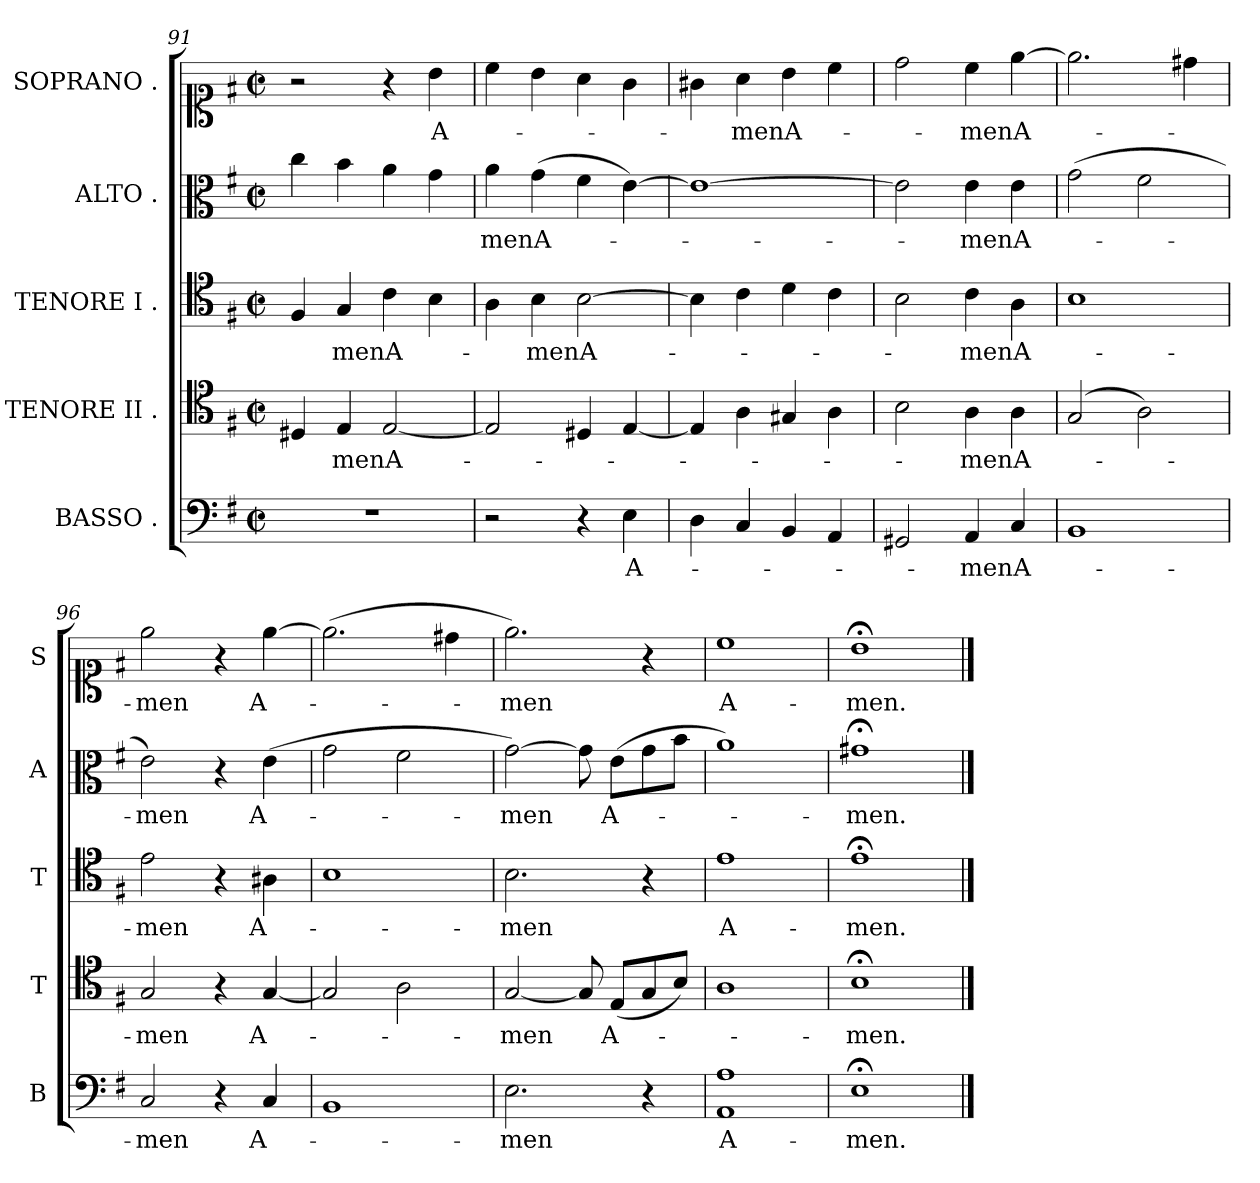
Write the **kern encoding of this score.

**kern	**text	**kern	**text	**kern	**text	**kern	**text	**kern	**text
*part5	*part5	*part4	*part4	*part3	*part3	*part2	*part2	*part1	*part1
*staff5	*staff5	*staff4	*staff4	*staff3	*staff3	*staff2	*staff2	*staff1	*staff1
*I"BASSO .	*	*I"TENORE II .	*	*I"TENORE I .	*	*I"ALTO .	*	*I"SOPRANO .	*
*I'B	*	*I'T	*	*I'T	*	*I'A	*	*I'S	*
*clefF4	*	*clefC4	*	*clefC4	*	*clefC3	*	*clefC1	*
*k[f#]	*	*k[f#]	*	*k[f#]	*	*k[f#]	*	*k[f#]	*
*G:	*	*	*	*	*	*G:	*	*G:	*
*M2/2	*	*M2/2	*	*M2/2	*	*M2/2	*	*M2/2	*
*met(c|)	*	*met(c|)	*	*met(c|)	*	*met(c|)	*	*met(c|)	*
=91	=91	=91	=91	=91	=91	=91	=91	=91	=91
1r	.	4D#X	.	4F#	.	4cc	.	2r	.
.	.	4E	-men	4G	-men	4b	.	.	.
.	.	[2E	A-	4c	A-	4a	.	4r	.
.	.	.	.	4B	.	4g	.	4b	A-
=92	=92	=92	=92	=92	=92	=92	=92	=92	=92
2r	.	2E]	.	4A	.	4a	-men	4cc	.
.	.	.	.	4B	-men	(>4g	A-	4b	.
4r	.	4D#X	.	[2B	A-	4f#	.	4a	.
4E	A-	[4E	.	.	.	[4e)	.	4g	.
=93	=93	=93	=93	=93	=93	=93	=93	=93	=93
4D	.	4E]	.	4B]	.	1e_	.	4g#X	.
4C	.	4A	.	4c	.	.	.	4a	-men
4BB	.	4G#X	.	4d	.	.	.	4b	A-
4AA	.	4A	.	4c	.	.	.	4cc	.
=94	=94	=94	=94	=94	=94	=94	=94	=94	=94
2GG#X	.	2B	.	2B	.	2e]	.	2dd	.
4AA	-men	4A	-men	4c	-men	4e	-men	4cc	-men
4C	A-	4A	A-	4A	A-	4e	A-	[4ee	A-
=95	=95	=95	=95	=95	=95	=95	=95	=95	=95
1BB	.	(<2G	.	1B	.	(>2g	.	2.ee]	.
.	.	2A)	.	.	.	2f#	.	.	.
.	.	.	.	.	.	.	.	4dd#X	.
=96	=96	=96	=96	=96	=96	=96	=96	=96	=96
2C	-men	2G	-men	2e	-men	2e)	-men	2ee	-men
4r	.	4r	.	4r	.	4r	.	4r	.
4C	A-	[4G	A-	4A#X	A-	(>4e	A-	[4ee	A-
=97	=97	=97	=97	=97	=97	=97	=97	=97	=97
1BB	.	2G]	.	1B	.	2g	.	(>2.ee]	.
.	.	2A	.	.	.	2f#	.	.	.
.	.	.	.	.	.	.	.	4dd#X	.
=98	=98	=98	=98	=98	=98	=98	=98	=98	=98
2.E	-men	[2G	-men	2.B	-men	[2g)	-men	2.ee)	-men
.	.	8G]	.	.	.	8g]	.	.	.
.	.	(<8EL	A-	.	.	(>8eL	A-	.	.
4r	.	8G	.	4r	.	8g	.	4r	.
.	.	8BJ)	.	.	.	8bJ	.	.	.
=99	=99	=99	=99	=99	=99	=99	=99	=99	=99
1AA 1A	A-	1A	.	1e	A-	1a)	.	1cc	A-
=100	=100	=100	=100	=100	=100	=100	=100	=100	=100
1E;<	-men.	1B;<	-men.	1e;<	-men.	1g#X;<	-men.	1b;<	-men.
==	==	==	==	==	==	==	==	==	==
*-	*-	*-	*-	*-	*-	*-	*-	*-	*-
